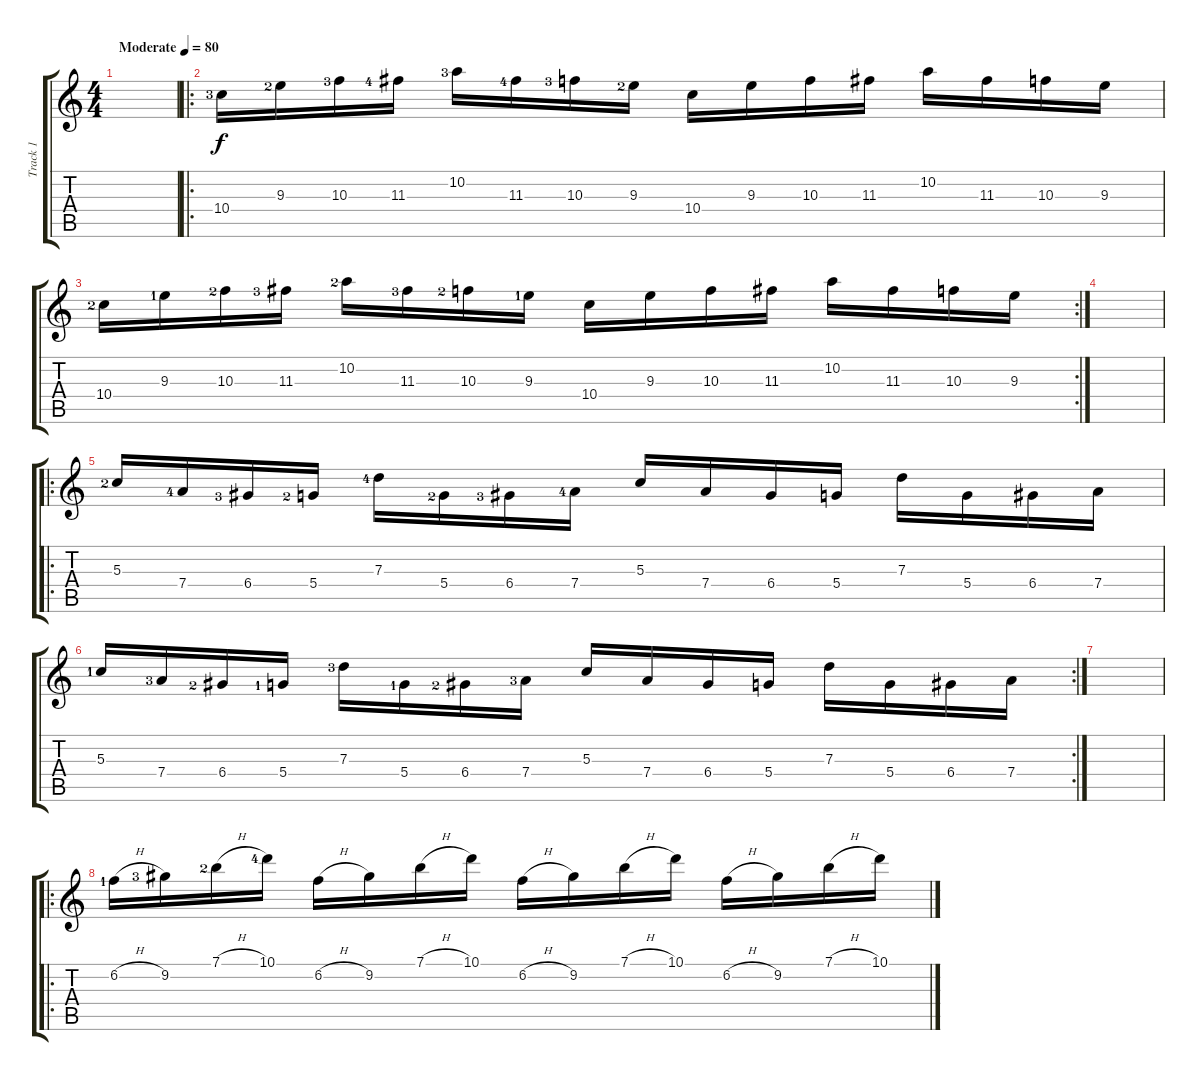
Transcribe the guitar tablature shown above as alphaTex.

\track ("Track 1" "Track 1") {instrument electricguitarjazz}
\staff {score tabs}
\tuning (E4 B3 G3 D3 A2 E2) {hide}
\ts (4 4)
\tempo (80 "Moderate")
\clef g2
\ks c
|
\ro
10.4{lf 4}.16 9.3{lf 3}.16 10.3{lf 4}.16 11.3{lf 5}.16 10.2{lf 4}.16 11.3{lf 5}.16 10.3{lf 4}.16 9.3{lf 3}.16 10.4.16 9.3.16 10.3.16 11.3.16 10.2.16 11.3.16 10.3.16 9.3.16 |
\rc 2
10.4{lf 3}.16 9.3{lf 2}.16 10.3{lf 3}.16 11.3{lf 4}.16 10.2{lf 3}.16 11.3{lf 4}.16 10.3{lf 3}.16 9.3{lf 2}.16 10.4.16 9.3.16 10.3.16 11.3.16 10.2.16 11.3.16 10.3.16 9.3.16 |
|
\ro
5.3{lf 3}.16 7.4{lf 5}.16 6.4{lf 4}.16 5.4{lf 3}.16 7.3{lf 5}.16 5.4{lf 3}.16 6.4{lf 4}.16 7.4{lf 5}.16 5.3.16 7.4.16 6.4.16 5.4.16 7.3.16 5.4.16 6.4.16 7.4.16 |
\rc 2
5.3{lf 2}.16 7.4{lf 4}.16 6.4{lf 3}.16 5.4{lf 2}.16 7.3{lf 4}.16 5.4{lf 2}.16 6.4{lf 3}.16 7.4{lf 4}.16 5.3.16 7.4.16 6.4.16 5.4.16 7.3.16 5.4.16 6.4.16 7.4.16 |
|
\ro
6.2{h lf 2}.16 9.2{lf 4}.16 7.1{h lf 3}.16 10.1{lf 5}.16 6.2{h}.16 9.2.16 7.1{h}.16 10.1.16 6.2{h}.16 9.2.16 7.1{h}.16 10.1.16 6.2{h}.16 9.2.16 7.1{h}.16 10.1.16
